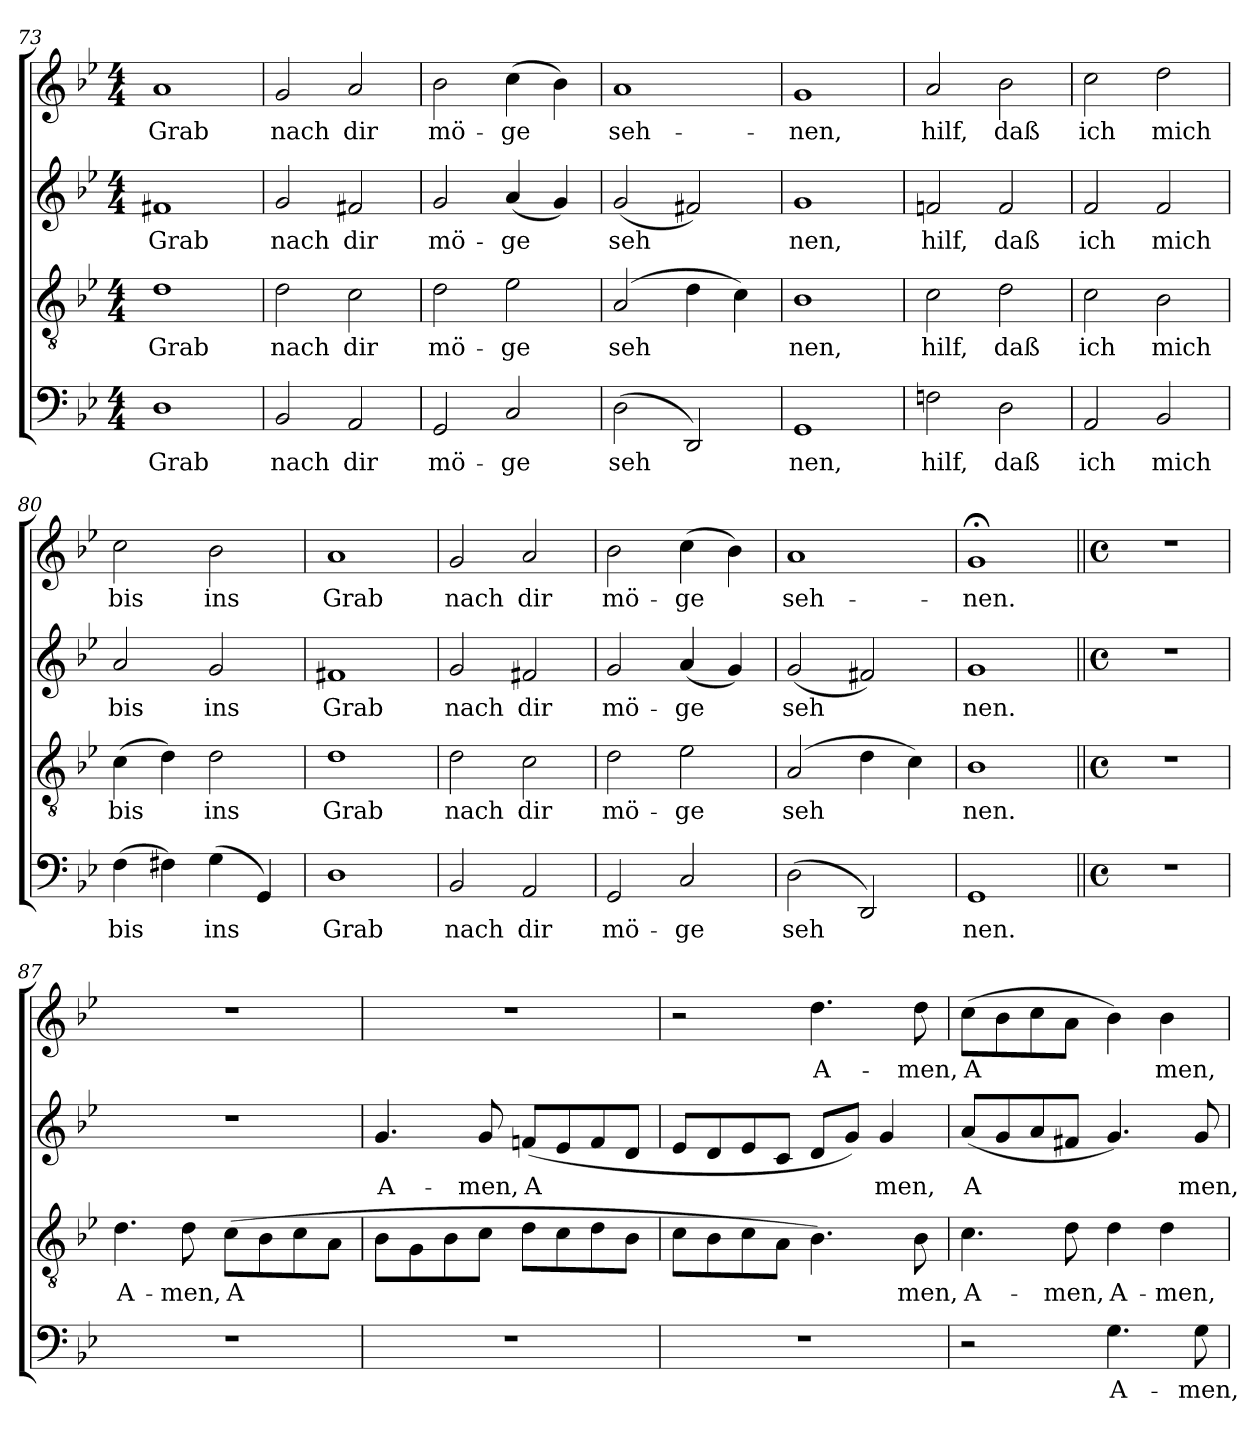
**kern	**text	**kern	**text	**kern	**text	**kern	**text
*part4	*part4	*part3	*part3	*part2	*part2	*part1	*part1
*staff4	*staff4	*staff3	*staff3	*staff2	*staff2	*staff1	*staff1
!!LO:PB:g=z
*clefF4	*	*clefGv2	*	*clefG2	*	*clefG2	*
*k[b-e-]	*	*k[b-e-]	*	*k[b-e-]	*	*k[b-e-]	*
*B-:	*	*B-:	*	*B-:	*	*B-:	*
*M4/4	*	*M4/4	*	*M4/4	*	*M4/4	*
=73	=73	=73	=73	=73	=73	=73	=73
!	!LO:LY:b	!	!LO:LY:b	!	!LO:LY:b	!	!LO:LY:b
1D	Grab	1d	Grab	1f#X	Grab	1a	Grab
=74	=74	=74	=74	=74	=74	=74	=74
!	!LO:LY:b	!	!LO:LY:b	!	!LO:LY:b	!	!LO:LY:b
2BB-/	nach	2d\	nach	2g/	nach	2g/	nach
!	!LO:LY:b	!	!LO:LY:b	!	!LO:LY:b	!	!LO:LY:b
2AA/	dir	2c\	dir	2f#X/	dir	2a/	dir
=75	=75	=75	=75	=75	=75	=75	=75
!	!LO:LY:b	!	!LO:LY:b	!	!LO:LY:b	!	!LO:LY:b
2GG/	mö-	2d\	mö-	2g/	mö-	2b-\	mö-
!	!LO:LY:b	!	!LO:LY:b	!	!LO:LY:b	!	!LO:LY:b
2C/	-ge	2e-\	-ge	(<4a/	-ge	(>4cc\	-ge
.	.	.	.	4g/)	.	4b-\)	.
=76	=76	=76	=76	=76	=76	=76	=76
!	!LO:LY:b	!	!LO:LY:b	!	!LO:LY:b	!	!LO:LY:b
(>2D\	seh	(>2A/	seh	(<2g/	seh	1a	seh-
2DD/)	.	4d\	.	2f#X/)	.	.	.
.	.	4c\)	.	.	.	.	.
=77	=77	=77	=77	=77	=77	=77	=77
!	!LO:LY:b	!	!LO:LY:b	!	!LO:LY:b	!	!LO:LY:b
1GG	nen,	1B-	nen,	1g	nen,	1g	-nen,
=78	=78	=78	=78	=78	=78	=78	=78
!	!LO:LY:b	!	!LO:LY:b	!	!LO:LY:b	!	!LO:LY:b
2Fn\	hilf,	2c\	hilf,	2fn/	hilf,	2a/	hilf,
!	!LO:LY:b	!	!LO:LY:b	!	!LO:LY:b	!	!LO:LY:b
2D\	daß	2d\	daß	2f/	daß	2b-\	daß
=79	=79	=79	=79	=79	=79	=79	=79
!	!LO:LY:b	!	!LO:LY:b	!	!LO:LY:b	!	!LO:LY:b
2AA/	ich	2c\	ich	2f/	ich	2cc\	ich
!	!LO:LY:b	!	!LO:LY:b	!	!LO:LY:b	!	!LO:LY:b
2BB-/	mich	2B-\	mich	2f/	mich	2dd\	mich
!!LO:LB:g=z
=80	=80	=80	=80	=80	=80	=80	=80
!	!LO:LY:b	!	!LO:LY:b	!	!LO:LY:b	!	!LO:LY:b
(>4F\	bis	(>4c\	bis	2a/	bis	2cc\	bis
4F#X\)	.	4d\)	.	.	.	.	.
!	!LO:LY:b	!	!LO:LY:b	!	!LO:LY:b	!	!LO:LY:b
(>4G\	ins	2d\	ins	2g/	ins	2b-\	ins
4GG/)	.	.	.	.	.	.	.
=81	=81	=81	=81	=81	=81	=81	=81
!	!LO:LY:b	!	!LO:LY:b	!	!LO:LY:b	!	!LO:LY:b
1D	Grab	1d	Grab	1f#X	Grab	1a	Grab
=82	=82	=82	=82	=82	=82	=82	=82
!	!LO:LY:b	!	!LO:LY:b	!	!LO:LY:b	!	!LO:LY:b
2BB-/	nach	2d\	nach	2g/	nach	2g/	nach
!	!LO:LY:b	!	!LO:LY:b	!	!LO:LY:b	!	!LO:LY:b
2AA/	dir	2c\	dir	2f#X/	dir	2a/	dir
=83	=83	=83	=83	=83	=83	=83	=83
!	!LO:LY:b	!	!LO:LY:b	!	!LO:LY:b	!	!LO:LY:b
2GG/	mö-	2d\	mö-	2g/	mö-	2b-\	mö-
!	!LO:LY:b	!	!LO:LY:b	!	!LO:LY:b	!	!LO:LY:b
2C/	-ge	2e-\	-ge	(<4a/	-ge	(>4cc\	-ge
.	.	.	.	4g/)	.	4b-\)	.
=84	=84	=84	=84	=84	=84	=84	=84
!	!LO:LY:b	!	!LO:LY:b	!	!LO:LY:b	!	!LO:LY:b
(<2D\	seh	(>2A/	seh	(<2g/	seh	1a	seh-
2DD/)	.	4d\	.	2f#X/)	.	.	.
.	.	4c\)	.	.	.	.	.
=85	=85	=85	=85	=85	=85	=85	=85
!	!LO:LY:b	!	!LO:LY:b	!	!LO:LY:b	!	!LO:LY:b
1GG	nen.	1B-	nen.	1g	nen.	1g;	-nen.
=86||	=86||	=86||	=86||	=86||	=86||	=86||	=86||
*M4/4	*	*M4/4	*	*M4/4	*	*M4/4	*
*met(c)	*	*met(c)	*	*met(c)	*	*met(c)	*
1r	.	1r	.	1r	.	1r	.
!!LO:LB:g=z
=87	=87	=87	=87	=87	=87	=87	=87
!	!	!	!LO:LY:b	!	!	!	!
1r	.	4.d\	A-	1r	.	1r	.
!	!	!	!LO:LY:b	!	!	!	!
.	.	8d\	-men,	.	.	.	.
!	!	!	!LO:LY:b	!	!	!	!
.	.	(>8c\L	A	.	.	.	.
.	.	8B-\	.	.	.	.	.
.	.	8c\	.	.	.	.	.
.	.	8A\J	.	.	.	.	.
=88	=88	=88	=88	=88	=88	=88	=88
!	!	!	!	!	!LO:LY:b	!	!
1r	.	8B-\L	.	4.g/	A-	1r	.
.	.	8G\	.	.	.	.	.
.	.	8B-\	.	.	.	.	.
!	!	!	!	!	!LO:LY:b	!	!
.	.	8c\J	.	8g/	-men,	.	.
!	!	!	!	!	!LO:LY:b	!	!
.	.	8d\L	.	(<8fn/L	A	.	.
.	.	8c\	.	8e-/	.	.	.
.	.	8d\	.	8f/	.	.	.
.	.	8B-\J	.	8d/J	.	.	.
=89	=89	=89	=89	=89	=89	=89	=89
1r	.	8c\L	.	8e-/L	.	2r	.
.	.	8B-\	.	8d/	.	.	.
.	.	8c\	.	8e-/	.	.	.
.	.	8A\J	.	8c/J	.	.	.
!	!	!	!	!	!	!	!LO:LY:b
.	.	4.B-\)	.	8d/L	.	4.dd\	A-
.	.	.	.	8g/J)	.	.	.
!	!	!	!	!	!LO:LY:b	!	!
.	.	.	.	4g/	men,	.	.
!	!	!	!LO:LY:b	!	!	!	!LO:LY:b
.	.	8B-\	men,	.	.	8dd\	-men,
=90	=90	=90	=90	=90	=90	=90	=90
!	!	!	!LO:LY:b	!	!LO:LY:b	!	!LO:LY:b
2r	.	4.c\	A-	(<8a/L	A	(>8cc\L	A
.	.	.	.	8g/	.	8b-\	.
.	.	.	.	8a/	.	8cc\	.
!	!	!	!LO:LY:b	!	!	!	!
.	.	8d\	-men,	8f#X/J	.	8a\J	.
!	!LO:LY:b	!	!LO:LY:b	!	!	!	!
4.G\	A-	4d\	A-	4.g/)	.	4b-\)	.
!	!	!	!LO:LY:b	!	!	!	!LO:LY:b
.	.	4d\	-men,	.	.	4b-\	men,
!	!LO:LY:b	!	!	!	!LO:LY:b	!	!
8G\	-men,	.	.	8g/	men,	.	.
=	=	=	=	=	=	=	=
*-	*-	*-	*-	*-	*-	*-	*-
